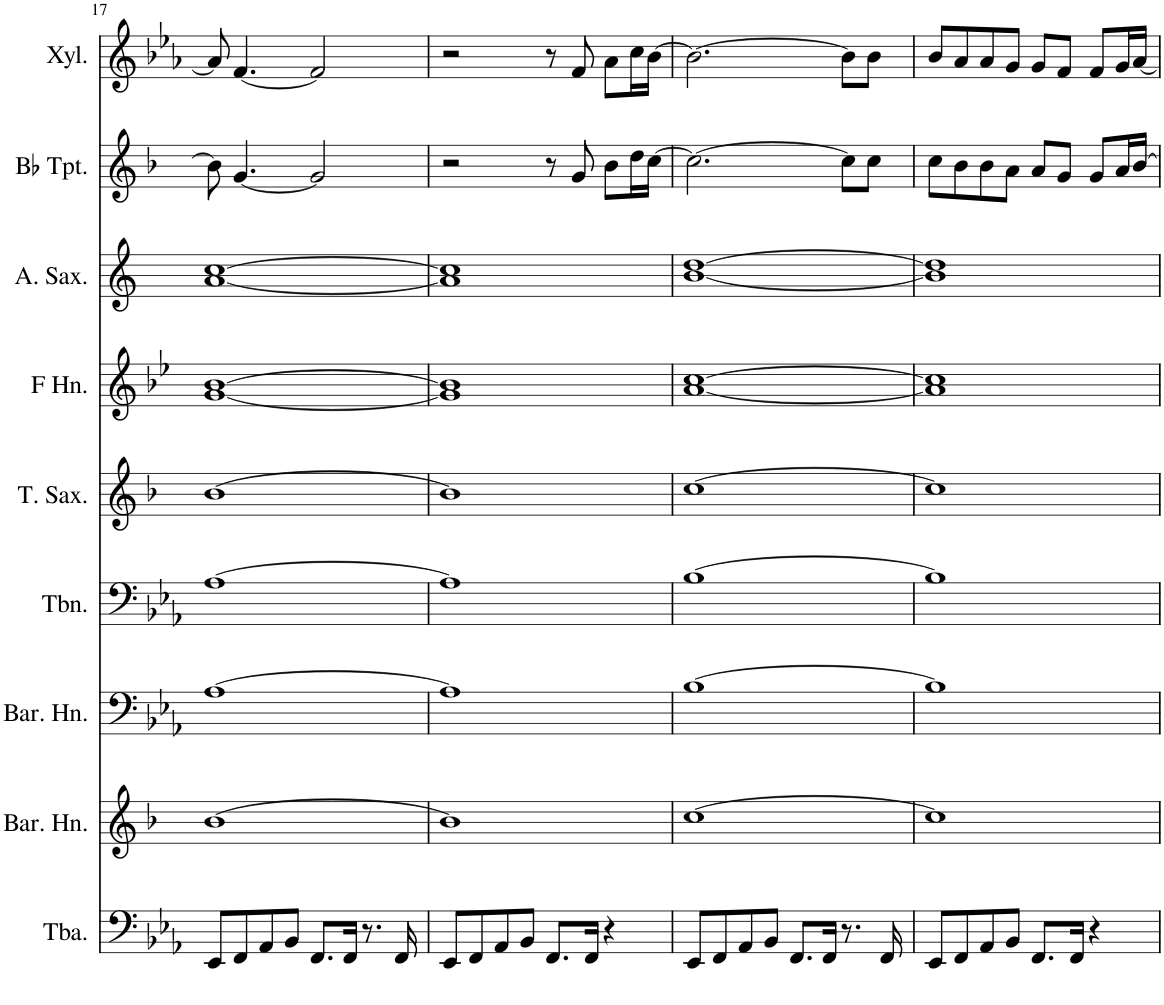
**kern	**kern	**kern	**kern	**kern	**kern	**kern	**kern	**kern
*part9	*part8	*part7	*part6	*part5	*part4	*part3	*part2	*part1
*staff9	*staff8	*staff7	*staff6	*staff5	*staff4	*staff3	*staff2	*staff1
*I"Tuba	*I"Baritone Horn	*I"Baritone Horn	*I"Trombone	*I"Tenor Saxophone	*I"Horn in F	*I"Alto Saxophone	*I"Bb Trumpet	*I"Xylophone
*I'Tba.	*I'Bar. Hn.	*I'Bar. Hn.	*I'Tbn.	*I'T. Sax.	*	*I'A. Sax.	*I'Bb Tpt.	*I'Xyl.
!!LO:PB:g=z
*clefF4	*clefG2	*clefF4	*clefF4	*clefG2	*clefG2	*clefG2	*clefG2	*clefG2
*	*Trd8c14	*Trd4c7	*	*Trd8c14	*Trd4c7	*Trd5c9	*Trd1c2	*Trd-7c-12
*k[b-e-a-]	*k[b-]	*k[b-e-a-]	*k[b-e-a-]	*k[b-]	*k[b-e-]	*k[]	*k[b-]	*k[b-e-a-]
*M4/4	*M4/4	*M4/4	*M4/4	*M4/4	*M4/4	*M4/4	*M4/4	*M4/4
=17	=17	=17	=17	=17	=17	=17	=17	=17
8EE-/L	[1b-	[1A-	[1A-	[1b-	[1g [1b-	[1a [1cc	8b-\]	8a-/]
8FF/	.	.	.	.	.	.	[4.g/	[4.f/
8AA-/	.	.	.	.	.	.	.	.
8BB-/J	.	.	.	.	.	.	.	.
8.FF/L	.	.	.	.	.	.	2g/]	2f/]
16FF/Jk	.	.	.	.	.	.	.	.
8.r	.	.	.	.	.	.	.	.
16FF/	.	.	.	.	.	.	.	.
=18	=18	=18	=18	=18	=18	=18	=18	=18
8EE-/L	1b-]	1A-]	1A-]	1b-]	1g] 1b-]	1a] 1cc]	2r	2r
8FF/	.	.	.	.	.	.	.	.
8AA-/	.	.	.	.	.	.	.	.
8BB-/J	.	.	.	.	.	.	.	.
8.FF/L	.	.	.	.	.	.	8r	8r
.	.	.	.	.	.	.	8g/	8f/
16FF/Jk	.	.	.	.	.	.	.	.
4r	.	.	.	.	.	.	8b-\L	8a-\L
.	.	.	.	.	.	.	16dd\L	16cc\L
.	.	.	.	.	.	.	[16cc\JJ	[16b-\JJ
=19	=19	=19	=19	=19	=19	=19	=19	=19
8EE-/L	[1cc	[1B-	[1B-	[1cc	[1a [1cc	[1b [1dd	2.cc\_	2.b-\_
8FF/	.	.	.	.	.	.	.	.
8AA-/	.	.	.	.	.	.	.	.
8BB-/J	.	.	.	.	.	.	.	.
8.FF/L	.	.	.	.	.	.	.	.
16FF/Jk	.	.	.	.	.	.	.	.
8.r	.	.	.	.	.	.	8cc\L]	8b-\L]
.	.	.	.	.	.	.	8cc\J	8b-\J
16FF/	.	.	.	.	.	.	.	.
=20	=20	=20	=20	=20	=20	=20	=20	=20
8EE-/L	1cc]	1B-]	1B-]	1cc]	1a] 1cc]	1b] 1dd]	8cc\L	8b-/L
8FF/	.	.	.	.	.	.	8b-\	8a-/
8AA-/	.	.	.	.	.	.	8b-\	8a-/
8BB-/J	.	.	.	.	.	.	8a\J	8g/J
8.FF/L	.	.	.	.	.	.	8a/L	8g/L
.	.	.	.	.	.	.	8g/J	8f/J
16FF/Jk	.	.	.	.	.	.	.	.
4r	.	.	.	.	.	.	8g/L	8f/L
.	.	.	.	.	.	.	16a/L	16g/L
.	.	.	.	.	.	.	[16b-/JJ	[16a-/JJ
=	=	=	=	=	=	=	=	=
*-	*-	*-	*-	*-	*-	*-	*-	*-
